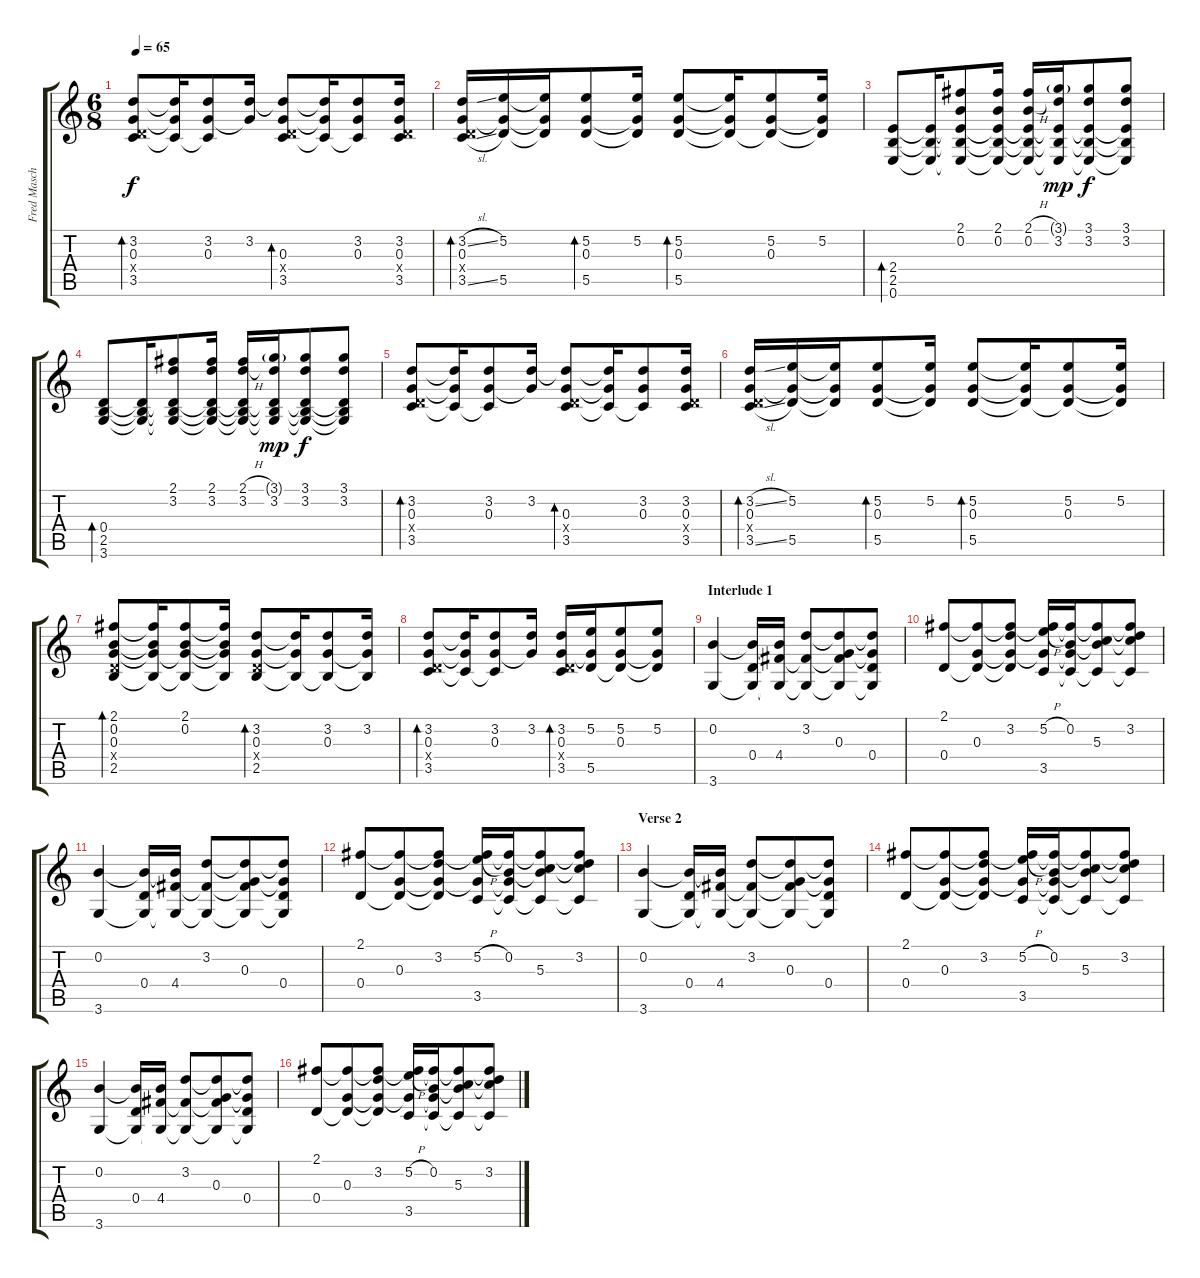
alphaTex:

\track ("Fred Mascherino (Acoustic Guitar)" "Fred Masch") {instrument acousticguitarsteel}
\staff {score tabs}
\tuning (E4 B3 G3 D3 A2 E2) {hide}
\ts (6 8)
\tempo 65
\clef g2
\ks c
(3.2 0.3 0.4{x} 3.5).8{bd 60 dy f} (3.2{t} 0.3{t} 3.5{t}).16 (3.2 0.3 3.5{t}).8 (3.2 0.3{t}).16 (3.2{t} 0.3 0.4{x} 3.5).8{bd 30} (3.2{t} 0.3{t} 3.5{t}).16 (3.2 0.3 3.5{t}).8 (3.2 0.3 0.4{x} 3.5).16 |
(3.2{sl} 0.3 0.4{x} 3.5{sl}).16{bd 30} (5.2 0.3{t} 5.5).16 (5.2{t} 0.3{t} 5.5{t}).16 (5.2 0.3 5.5).8{bd 30} (5.2 0.3{t} 5.5{t}).16 (5.2 0.3 5.5).8{bd 30} (5.2{t} 0.3{t} 5.5{t}).16 (5.2 0.3 5.5{t}).8 (5.2 0.3{t} 5.5{t}).16 |
(2.4 2.5 0.6).8{bd 30} (2.4{t} 2.5{t} 0.6{t}).16 (2.1 0.2 2.4{t} 2.5{t} 0.6{t}).8 (2.1 0.2 2.4{t} 2.5{t} 0.6{t}).16 (2.1{h} 0.2{h} 2.4{t} 2.5{t} 0.6{t}).16 (3.1{g} 3.2 2.4{t} 2.5{t} 0.6{t}).16{dy mp} (3.1 3.2 2.4{t} 2.5{t} 0.6{t}).8{dy f} (3.1 3.2 2.4{t} 2.5{t} 0.6{t}).8 |
(0.4 2.5 3.6).8{bd 30} (0.4{t} 2.5{t} 3.6{t}).16 (2.1 3.2 0.4{t} 2.5{t} 3.6{t}).8 (2.1 3.2 0.4{t} 2.5{t} 3.6{t}).16 (2.1{h} 3.2{h} 0.4{t} 2.5{t} 3.6{t}).16 (3.1{g} 3.2 0.4{t} 2.5{t} 3.6{t}).16{dy mp} (3.1 3.2 0.4{t} 2.5{t} 3.6{t}).8{dy f} (3.1 3.2 0.4{t} 2.5{t} 3.6{t}).8 |
(3.2 0.3 0.4{x} 3.5).8{bd 60} (3.2{t} 0.3{t} 3.5{t}).16 (3.2 0.3 3.5{t}).8 (3.2 0.3{t}).16 (3.2{t} 0.3 0.4{x} 3.5).8{bd 30} (3.2{t} 0.3{t} 3.5{t}).16 (3.2 0.3 3.5{t}).8 (3.2 0.3 0.4{x} 3.5).16 |
(3.2{sl} 0.3 0.4{x} 3.5{sl}).16{bd 30} (5.2 0.3{t} 5.5).16 (5.2{t} 0.3{t} 5.5{t}).16 (5.2 0.3 5.5).8{bd 30} (5.2 0.3{t} 5.5{t}).16 (5.2 0.3 5.5).8{bd 30} (5.2{t} 0.3{t} 5.5{t}).16 (5.2 0.3 5.5{t}).8 (5.2 0.3{t} 5.5{t}).16 |
(2.1 0.2 0.3 0.4{x} 2.5).8{bd 30} (2.1{t} 0.2{t} 0.3{t} 2.5{t}).16 (2.1 0.2 0.3{t} 2.5{t}).8 (2.1{t} 0.2{t} 0.3{t} 2.5{t}).16 (3.2 0.3 0.4{x} 2.5).8{bd 30} (3.2{t} 0.3{t} 2.5{t}).16 (3.2 0.3 2.5{t}).8 (3.2 0.3{t} 2.5{t}).16 |
(3.2 0.3 0.4{x} 3.5).8{bd 60} (3.2{t} 0.3{t} 3.5{t}).16 (3.2 0.3 3.5{t}).8 (3.2 0.3{t}).16 (3.2 0.3 0.4{x} 3.5).16{bd 30} (5.2 0.3{t} 5.5).16 (5.2 0.3 5.5{t}).8 (5.2 0.3{t} 5.5{t}).8 |
\section ("" "Interlude 1")
(0.2 3.6).4 (0.2{t} 0.4 3.6{t}).16 (0.2{t} 4.4 3.6{t}).16 (3.2 4.4{t} 3.6{t}).8 (3.2{t} 0.3 4.4{t} 3.6{t}).8 (3.2{t} 0.3{t} 0.4 3.6{t}).8 |
(2.1 0.4).8 (2.1{t} 0.3 0.4{t}).8 (2.1{t} 3.2 0.3{t} 0.4{t}).8 (2.1{t} 5.2{h} 0.3{t} 3.5).16 (2.1{t} 0.2 0.3{t} 3.5{t}).16 (2.1{t} 0.2{t} 5.3 3.5{t}).8 (2.1{t} 3.2 5.3{t} 3.5{t}).8 |
(0.2 3.6).4 (0.2{t} 0.4 3.6{t}).16 (0.2{t} 4.4 3.6{t}).16 (3.2 4.4{t} 3.6{t}).8 (3.2{t} 0.3 4.4{t} 3.6{t}).8 (3.2{t} 0.3{t} 0.4 3.6{t}).8 |
(2.1 0.4).8 (2.1{t} 0.3 0.4{t}).8 (2.1{t} 3.2 0.3{t} 0.4{t}).8 (2.1{t} 5.2{h} 0.3{t} 3.5).16 (2.1{t} 0.2 0.3{t} 3.5{t}).16 (2.1{t} 0.2{t} 5.3 3.5{t}).8 (2.1{t} 3.2 5.3{t} 3.5{t}).8 |
\section ("" "Verse 2")
(0.2 3.6).4 (0.2{t} 0.4 3.6{t}).16 (0.2{t} 4.4 3.6{t}).16 (3.2 4.4{t} 3.6{t}).8 (3.2{t} 0.3 4.4{t} 3.6{t}).8 (3.2{t} 0.3{t} 0.4 3.6{t}).8 |
(2.1 0.4).8 (2.1{t} 0.3 0.4{t}).8 (2.1{t} 3.2 0.3{t} 0.4{t}).8 (2.1{t} 5.2{h} 0.3{t} 3.5).16 (2.1{t} 0.2 0.3{t} 3.5{t}).16 (2.1{t} 0.2{t} 5.3 3.5{t}).8 (2.1{t} 3.2 5.3{t} 3.5{t}).8 |
(0.2 3.6).4 (0.2{t} 0.4 3.6{t}).16 (0.2{t} 4.4 3.6{t}).16 (3.2 4.4{t} 3.6{t}).8 (3.2{t} 0.3 4.4{t} 3.6{t}).8 (3.2{t} 0.3{t} 0.4 3.6{t}).8 |
(2.1 0.4).8 (2.1{t} 0.3 0.4{t}).8 (2.1{t} 3.2 0.3{t} 0.4{t}).8 (2.1{t} 5.2{h} 0.3{t} 3.5).16 (2.1{t} 0.2 0.3{t} 3.5{t}).16 (2.1{t} 0.2{t} 5.3 3.5{t}).8 (2.1{t} 3.2 5.3{t} 3.5{t}).8
